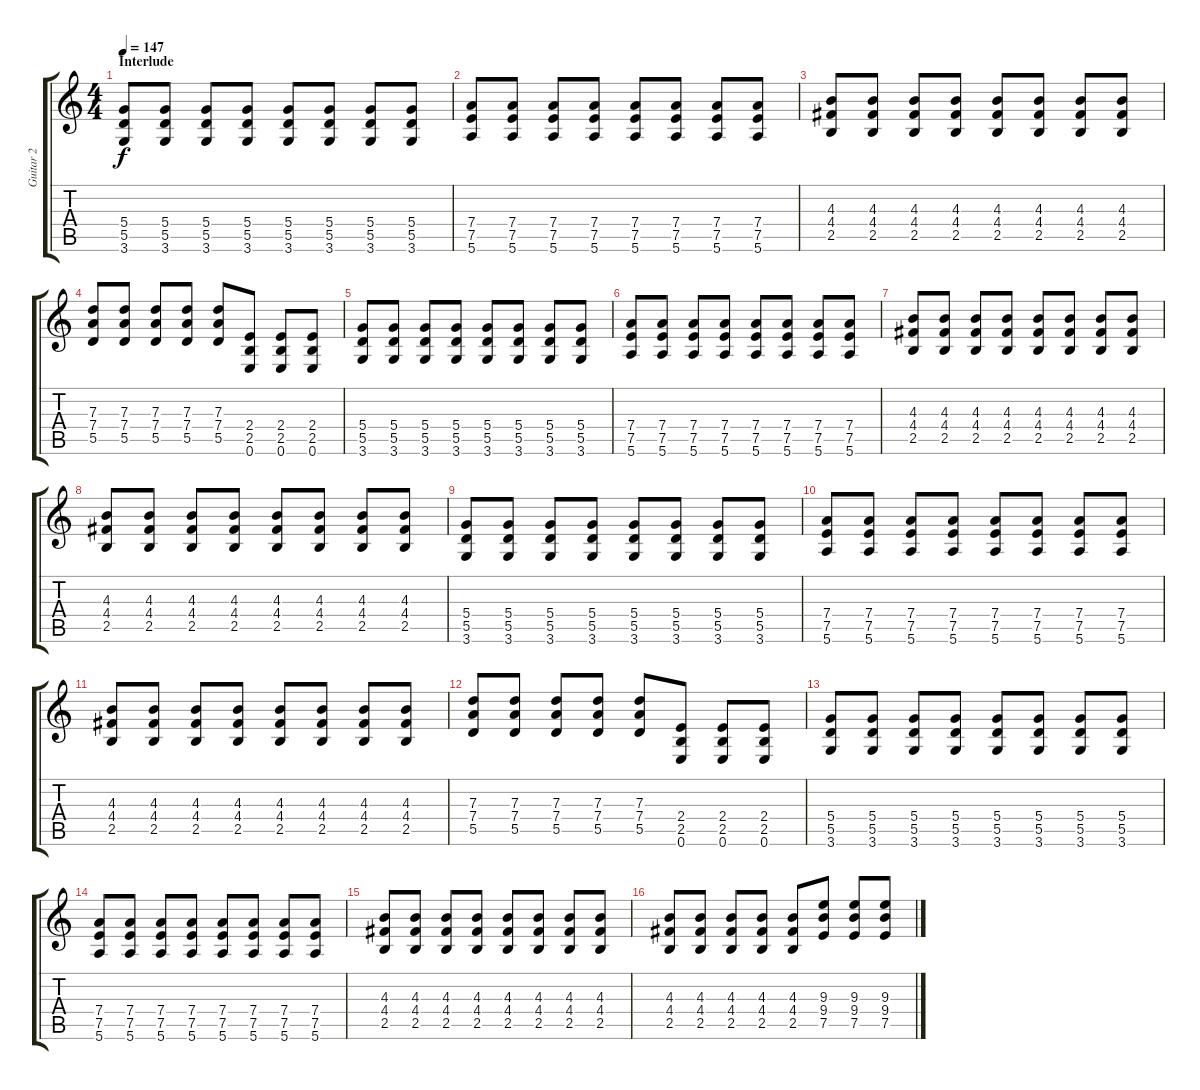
\track ("Guitar 2" "Guitar 2") {instrument distortionguitar}
\staff {score tabs}
\tuning (E4 B3 G3 D3 A2 E2) {hide}
\ts (4 4)
\section ("" "Interlude")
\tempo 147
\clef g2
\ks c
(5.4 5.5 3.6).8{dy f} (5.4 5.5 3.6).8 (5.4 5.5 3.6).8 (5.4 5.5 3.6).8 (5.4 5.5 3.6).8 (5.4 5.5 3.6).8 (5.4 5.5 3.6).8 (5.4 5.5 3.6).8 |
(7.4 7.5 5.6).8 (7.4 7.5 5.6).8 (7.4 7.5 5.6).8 (7.4 7.5 5.6).8 (7.4 7.5 5.6).8 (7.4 7.5 5.6).8 (7.4 7.5 5.6).8 (7.4 7.5 5.6).8 |
(4.3 4.4 2.5).8 (4.3 4.4 2.5).8 (4.3 4.4 2.5).8 (4.3 4.4 2.5).8 (4.3 4.4 2.5).8 (4.3 4.4 2.5).8 (4.3 4.4 2.5).8 (4.3 4.4 2.5).8 |
(7.3 7.4 5.5).8 (7.3 7.4 5.5).8 (7.3 7.4 5.5).8 (7.3 7.4 5.5).8 (7.3 7.4 5.5).8 (2.4 2.5 0.6).8 (2.4 2.5 0.6).8 (2.4 2.5 0.6).8 |
(5.4 5.5 3.6).8 (5.4 5.5 3.6).8 (5.4 5.5 3.6).8 (5.4 5.5 3.6).8 (5.4 5.5 3.6).8 (5.4 5.5 3.6).8 (5.4 5.5 3.6).8 (5.4 5.5 3.6).8 |
(7.4 7.5 5.6).8 (7.4 7.5 5.6).8 (7.4 7.5 5.6).8 (7.4 7.5 5.6).8 (7.4 7.5 5.6).8 (7.4 7.5 5.6).8 (7.4 7.5 5.6).8 (7.4 7.5 5.6).8 |
(4.3 4.4 2.5).8 (4.3 4.4 2.5).8 (4.3 4.4 2.5).8 (4.3 4.4 2.5).8 (4.3 4.4 2.5).8 (4.3 4.4 2.5).8 (4.3 4.4 2.5).8 (4.3 4.4 2.5).8 |
(4.3 4.4 2.5).8 (4.3 4.4 2.5).8 (4.3 4.4 2.5).8 (4.3 4.4 2.5).8 (4.3 4.4 2.5).8 (4.3 4.4 2.5).8 (4.3 4.4 2.5).8 (4.3 4.4 2.5).8 |
(5.4 5.5 3.6).8 (5.4 5.5 3.6).8 (5.4 5.5 3.6).8 (5.4 5.5 3.6).8 (5.4 5.5 3.6).8 (5.4 5.5 3.6).8 (5.4 5.5 3.6).8 (5.4 5.5 3.6).8 |
(7.4 7.5 5.6).8 (7.4 7.5 5.6).8 (7.4 7.5 5.6).8 (7.4 7.5 5.6).8 (7.4 7.5 5.6).8 (7.4 7.5 5.6).8 (7.4 7.5 5.6).8 (7.4 7.5 5.6).8 |
(4.3 4.4 2.5).8 (4.3 4.4 2.5).8 (4.3 4.4 2.5).8 (4.3 4.4 2.5).8 (4.3 4.4 2.5).8 (4.3 4.4 2.5).8 (4.3 4.4 2.5).8 (4.3 4.4 2.5).8 |
(7.3 7.4 5.5).8 (7.3 7.4 5.5).8 (7.3 7.4 5.5).8 (7.3 7.4 5.5).8 (7.3 7.4 5.5).8 (2.4 2.5 0.6).8 (2.4 2.5 0.6).8 (2.4 2.5 0.6).8 |
(5.4 5.5 3.6).8 (5.4 5.5 3.6).8 (5.4 5.5 3.6).8 (5.4 5.5 3.6).8 (5.4 5.5 3.6).8 (5.4 5.5 3.6).8 (5.4 5.5 3.6).8 (5.4 5.5 3.6).8 |
(7.4 7.5 5.6).8 (7.4 7.5 5.6).8 (7.4 7.5 5.6).8 (7.4 7.5 5.6).8 (7.4 7.5 5.6).8 (7.4 7.5 5.6).8 (7.4 7.5 5.6).8 (7.4 7.5 5.6).8 |
(4.3 4.4 2.5).8 (4.3 4.4 2.5).8 (4.3 4.4 2.5).8 (4.3 4.4 2.5).8 (4.3 4.4 2.5).8 (4.3 4.4 2.5).8 (4.3 4.4 2.5).8 (4.3 4.4 2.5).8 |
(4.3 4.4 2.5).8 (4.3 4.4 2.5).8 (4.3 4.4 2.5).8 (4.3 4.4 2.5).8 (4.3 4.4 2.5).8 (9.3 9.4 7.5).8 (9.3 9.4 7.5).8 (9.3 9.4 7.5).8
